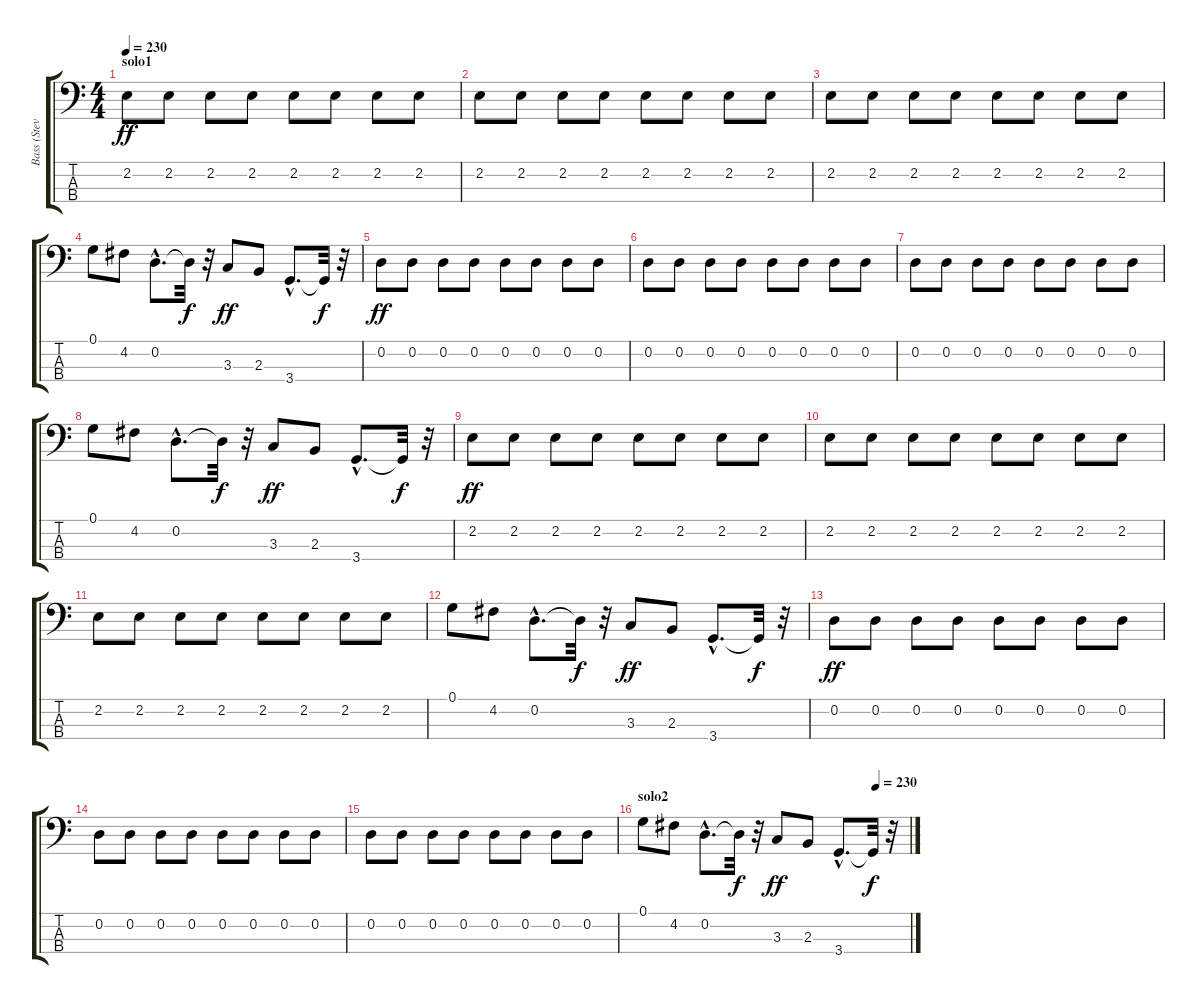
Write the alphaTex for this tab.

\track ("Bass (Steve)" "Bass (Stev") {instrument electricbassfinger}
\staff {score tabs}
\tuning (G2 D2 A1 E1) {hide}
\ts (4 4)
\section ("" "solo1")
\tempo 230
\clef f4
\ks c
2.2.8{dy ff} 2.2.8 2.2.8 2.2.8 2.2.8 2.2.8 2.2.8 2.2.8 |
2.2.8 2.2.8 2.2.8 2.2.8 2.2.8 2.2.8 2.2.8 2.2.8 |
2.2.8 2.2.8 2.2.8 2.2.8 2.2.8 2.2.8 2.2.8 2.2.8 |
0.1.8 4.2.8 0.2{hac}.8{d} 0.2{t}.32{dy f} r.32 3.3.8{dy ff} 2.3.8 3.4{hac}.8{d} 3.4{t}.32{dy f} r.32 |
0.2.8{dy ff} 0.2.8 0.2.8 0.2.8 0.2.8 0.2.8 0.2.8 0.2.8 |
0.2.8 0.2.8 0.2.8 0.2.8 0.2.8 0.2.8 0.2.8 0.2.8 |
0.2.8 0.2.8 0.2.8 0.2.8 0.2.8 0.2.8 0.2.8 0.2.8 |
0.1.8 4.2.8 0.2{hac}.8{d} 0.2{t}.32{dy f} r.32 3.3.8{dy ff} 2.3.8 3.4{hac}.8{d} 3.4{t}.32{dy f} r.32 |
2.2.8{dy ff} 2.2.8 2.2.8 2.2.8 2.2.8 2.2.8 2.2.8 2.2.8 |
2.2.8 2.2.8 2.2.8 2.2.8 2.2.8 2.2.8 2.2.8 2.2.8 |
2.2.8 2.2.8 2.2.8 2.2.8 2.2.8 2.2.8 2.2.8 2.2.8 |
0.1.8 4.2.8 0.2{hac}.8{d} 0.2{t}.32{dy f} r.32 3.3.8{dy ff} 2.3.8 3.4{hac}.8{d} 3.4{t}.32{dy f} r.32 |
0.2.8{dy ff} 0.2.8 0.2.8 0.2.8 0.2.8 0.2.8 0.2.8 0.2.8 |
0.2.8 0.2.8 0.2.8 0.2.8 0.2.8 0.2.8 0.2.8 0.2.8 |
0.2.8 0.2.8 0.2.8 0.2.8 0.2.8 0.2.8 0.2.8 0.2.8 |
\section ("" "solo2")
\tempo (230 0.875)
0.1.8 4.2.8 0.2{hac}.8{d} 0.2{t}.32{dy f} r.32 3.3.8{dy ff} 2.3.8 3.4{hac}.8{d} 3.4{t}.32{dy f} r.32
